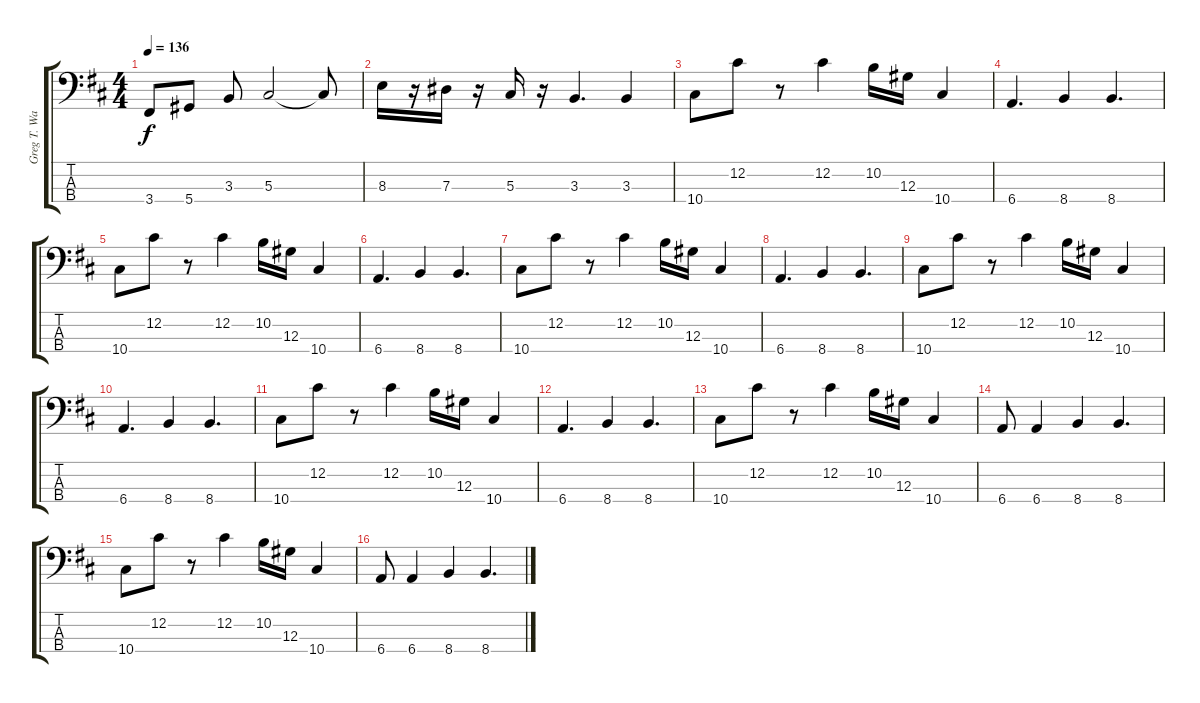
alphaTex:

\track ("Greg T. Walker Bass" "Greg T. Wa") {instrument electricbassfinger}
\staff {score tabs}
\tuning (Gb2 Db2 Ab1 Eb1) {hide}
\ts (4 4)
\tempo 136
\clef f4
\ks d
3.4.8{dy f} 5.4.8 3.3.8 5.3.2 5.3{t}.8 |
8.3.16 r.16 7.3.16 r.16 5.3.16 r.16 3.3.4{d} 3.3.4 |
10.4.8 12.2.8 r.8 12.2.4 10.2.16 12.3.16 10.4.4 |
6.4.4{d} 8.4.4 8.4.4{d} |
10.4.8 12.2.8 r.8 12.2.4 10.2.16 12.3.16 10.4.4 |
6.4.4{d} 8.4.4 8.4.4{d} |
10.4.8 12.2.8 r.8 12.2.4 10.2.16 12.3.16 10.4.4 |
6.4.4{d} 8.4.4 8.4.4{d} |
10.4.8 12.2.8 r.8 12.2.4 10.2.16 12.3.16 10.4.4 |
6.4.4{d} 8.4.4 8.4.4{d} |
10.4.8 12.2.8 r.8 12.2.4 10.2.16 12.3.16 10.4.4 |
6.4.4{d} 8.4.4 8.4.4{d} |
10.4.8 12.2.8 r.8 12.2.4 10.2.16 12.3.16 10.4.4 |
6.4.8 6.4.4 8.4.4 8.4.4{d} |
10.4.8 12.2.8 r.8 12.2.4 10.2.16 12.3.16 10.4.4 |
6.4.8 6.4.4 8.4.4 8.4.4{d}
